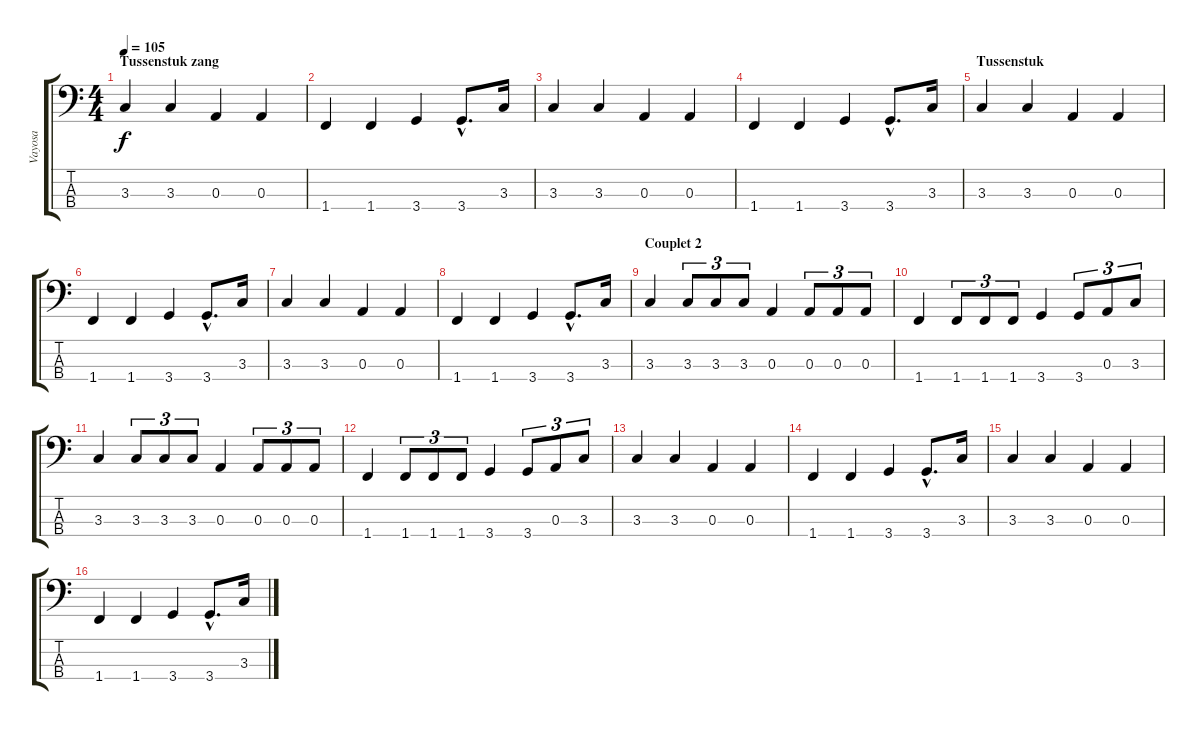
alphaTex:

\track ("Vayosa" "Vayosa") {instrument electricbassfinger}
\staff {score tabs}
\tuning (G2 D2 A1 E1) {hide}
\ts (4 4)
\section ("" "Tussenstuk zang")
\tempo 105
\clef f4
\ks c
3.3.4{dy f} 3.3.4 0.3.4 0.3.4 |
1.4.4 1.4.4 3.4.4 3.4{hac}.8{d} 3.3.16 |
3.3.4 3.3.4 0.3.4 0.3.4 |
1.4.4 1.4.4 3.4.4 3.4{hac}.8{d} 3.3.16 |
\section ("" "Tussenstuk")
3.3.4 3.3.4 0.3.4 0.3.4 |
1.4.4 1.4.4 3.4.4 3.4{hac}.8{d} 3.3.16 |
3.3.4 3.3.4 0.3.4 0.3.4 |
1.4.4 1.4.4 3.4.4 3.4{hac}.8{d} 3.3.16 |
\section ("" "Couplet 2")
3.3.4 3.3.8{tu (3 2)} 3.3.8{tu (3 2)} 3.3.8{tu (3 2)} 0.3.4 0.3.8{tu (3 2)} 0.3.8{tu (3 2)} 0.3.8{tu (3 2)} |
1.4.4 1.4.8{tu (3 2)} 1.4.8{tu (3 2)} 1.4.8{tu (3 2)} 3.4.4 3.4.8{tu (3 2)} 0.3.8{tu (3 2)} 3.3.8{tu (3 2)} |
3.3.4 3.3.8{tu (3 2)} 3.3.8{tu (3 2)} 3.3.8{tu (3 2)} 0.3.4 0.3.8{tu (3 2)} 0.3.8{tu (3 2)} 0.3.8{tu (3 2)} |
1.4.4 1.4.8{tu (3 2)} 1.4.8{tu (3 2)} 1.4.8{tu (3 2)} 3.4.4 3.4.8{tu (3 2)} 0.3.8{tu (3 2)} 3.3.8{tu (3 2)} |
3.3.4 3.3.4 0.3.4 0.3.4 |
1.4.4 1.4.4 3.4.4 3.4{hac}.8{d} 3.3.16 |
3.3.4 3.3.4 0.3.4 0.3.4 |
1.4.4 1.4.4 3.4.4 3.4{hac}.8{d} 3.3{ss}.16
